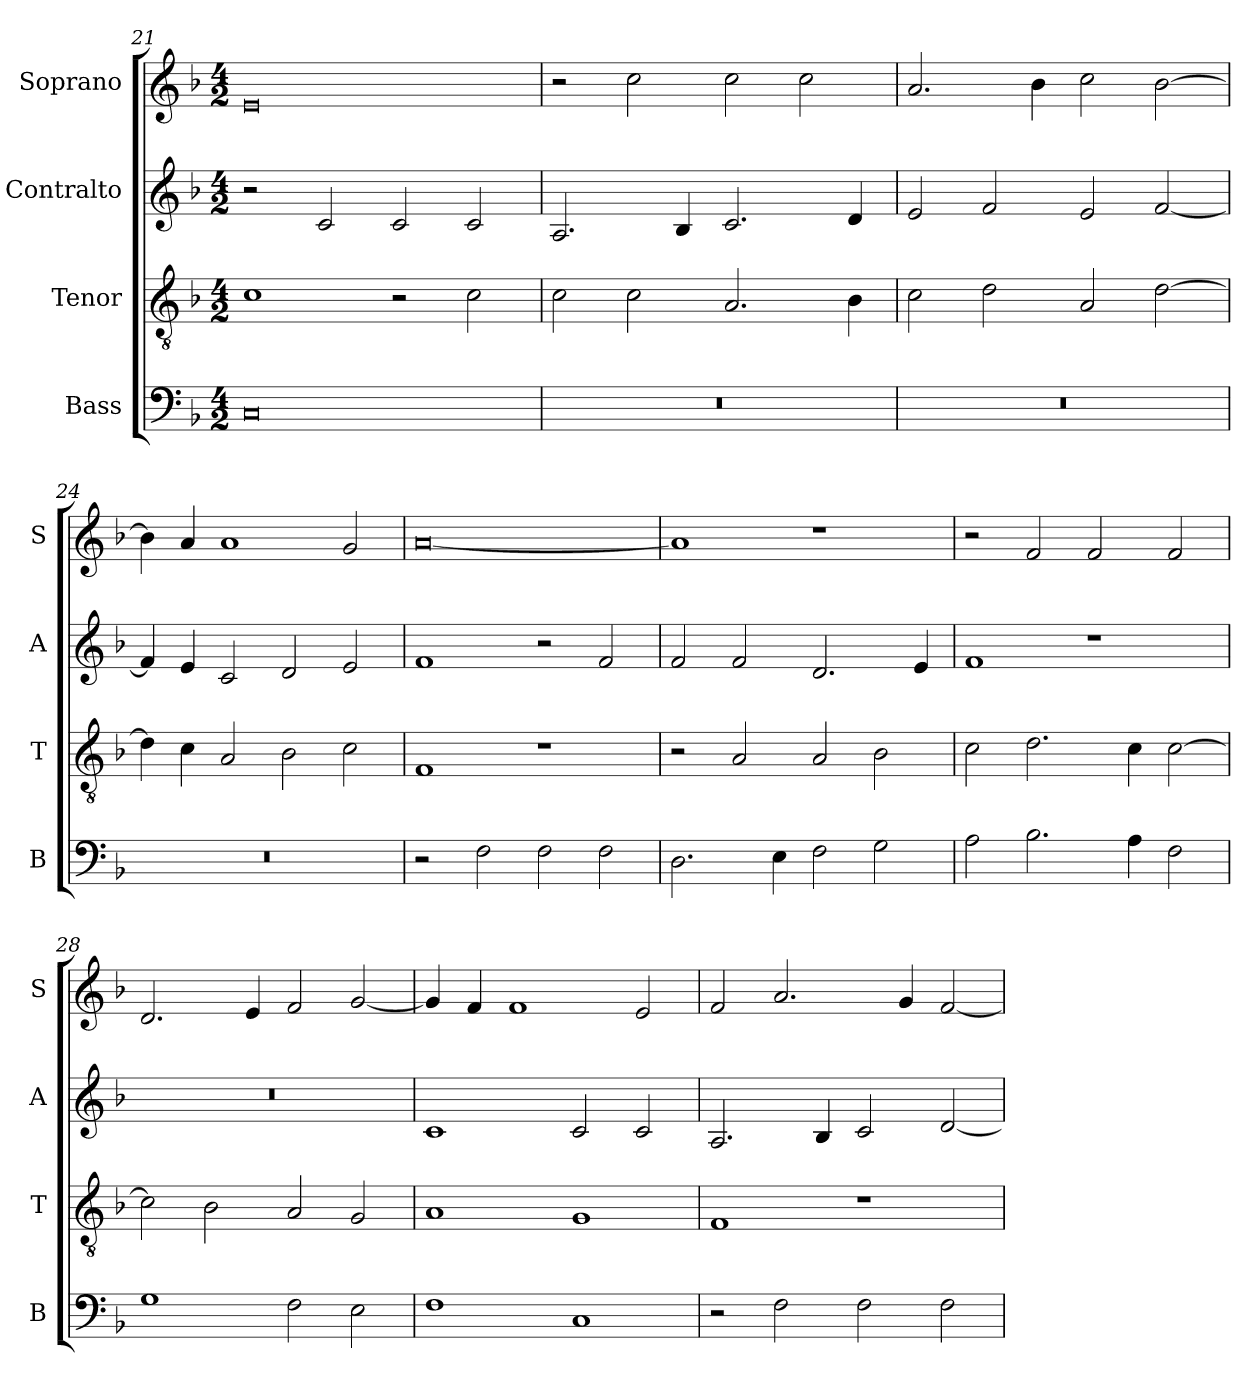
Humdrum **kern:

**kern	**kern	**kern	**kern
*part4	*part3	*part2	*part1
*staff4	*staff3	*staff2	*staff1
*I"Bass	*I"Tenor	*I"Contralto	*I"Soprano
*I'B	*I'T	*I'A	*I'S
*clefF4	*clefGv2	*clefG2	*clefG2
*k[b-]	*k[b-]	*k[b-]	*k[b-]
*F:ion	*F:ion	*F:ion	*F:ion
*M4/2	*M4/2	*M4/2	*M4/2
=21	=21	=21	=21
0C	1c	2r	0e
.	.	2c	.
.	2r	2c	.
.	2c	2c	.
=22	=22	=22	=22
0r	2c	2.A	2r
.	2c	.	2cc
.	.	4B-	.
.	2.A	2.c	2cc
.	.	.	2cc
.	4B-	4d	.
=23	=23	=23	=23
0r	2c	2e	2.a
.	2d	2f	.
.	.	.	4b-
.	2A	2e	2cc
.	[2d	[2f	[2b-
=24	=24	=24	=24
0r	4d]	4f]	4b-]
.	4c	4e	4a
.	2A	2c	1a
.	2B-	2d	.
.	2c	2e	2g
=25	=25	=25	=25
2r	1F	1f	[0a
2F	.	.	.
2F	1r	2r	.
2F	.	2f	.
=26	=26	=26	=26
2.D	2r	2f	1a]
.	2A	2f	.
4E	.	.	.
2F	2A	2.d	1r
2G	2B-	.	.
.	.	4e	.
=27	=27	=27	=27
2A	2c	1f	2r
2.B-	2.d	.	2f
.	.	1r	2f
4A	4c	.	.
2F	[2c	.	2f
=28	=28	=28	=28
1G	2c]	0r	2.d
.	2B-	.	.
.	.	.	4e
2F	2A	.	2f
2E	2G	.	[2g
=29	=29	=29	=29
1F	1A	1c	4g]
.	.	.	4f
.	.	.	1f
1C	1G	2c	.
.	.	2c	2e
=30	=30	=30	=30
2r	1F	2.A	2f
2F	.	.	2.a
.	.	4B-	.
2F	1r	2c	.
.	.	.	4g
2F	.	[2d	[2f
=	=	=	=
*-	*-	*-	*-
